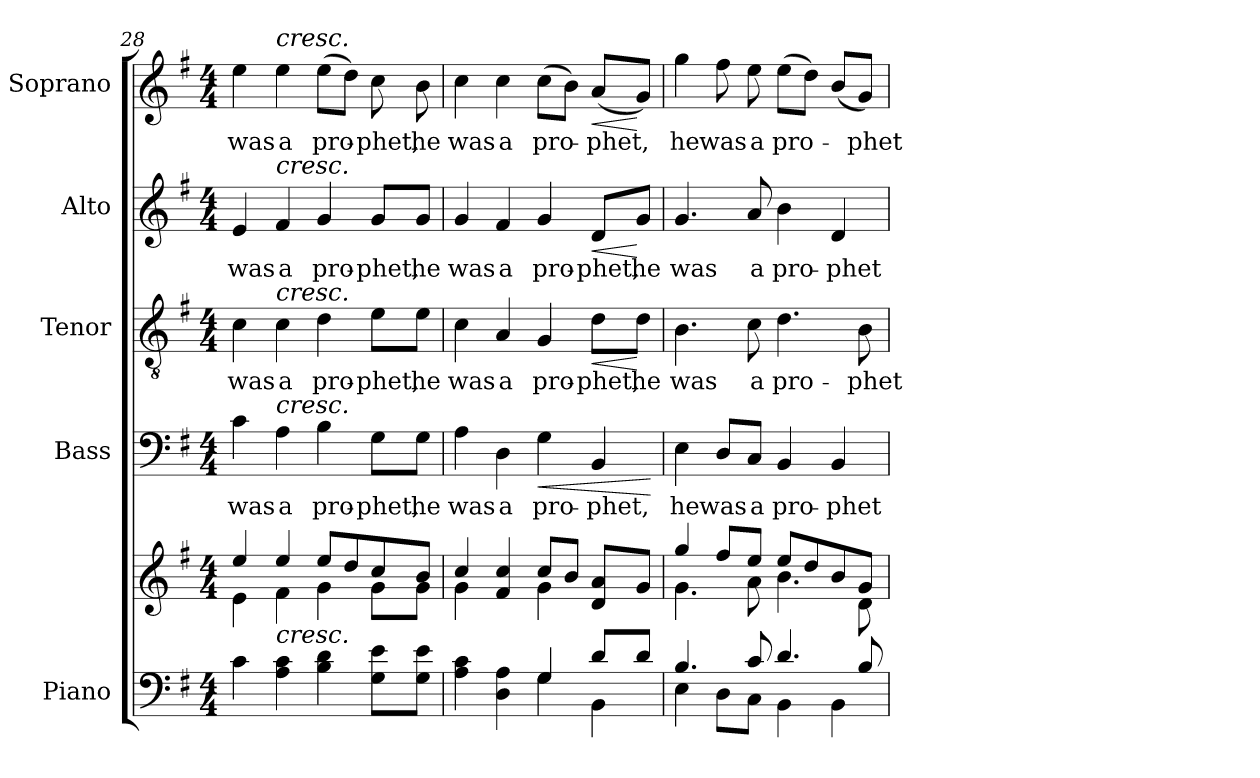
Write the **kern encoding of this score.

**kern	**kern	**kern	**text	**dynam	**kern	**text	**dynam	**kern	**text	**dynam	**kern	**text	**dynam
*part5	*part5	*part4	*part4	*part4	*part3	*part3	*part3	*part2	*part2	*part2	*part1	*part1	*part1
*staff6	*staff5	*staff4	*staff4	*staff4	*staff3	*staff3	*staff3	*staff2	*staff2	*staff2	*staff1	*staff1	*staff1
*I"Piano	*	*I"Bass	*	*	*I"Tenor	*	*	*I"Alto	*	*	*I"Soprano	*	*
*I'Pno.	*	*I'B.	*	*	*I'T.	*	*	*I'A.	*	*	*I'S.	*	*
!!LO:LB:g=z
*clefF4	*clefG2	*clefF4	*	*	*clefGv2	*	*	*clefG2	*	*	*clefG2	*	*
*	*	*	*	*	*ITrd7c12	*	*	*	*	*	*	*	*
*k[f#]	*k[f#]	*k[f#]	*	*	*k[f#]	*	*	*k[f#]	*	*	*k[f#]	*	*
*G:	*G:	*G:	*	*	*G:	*	*	*G:	*	*	*G:	*	*
*M4/4	*M4/4	*M4/4	*	*	*M4/4	*	*	*M4/4	*	*	*M4/4	*	*
=28	=28	=28	=28	=28	=28	=28	=28	=28	=28	=28	=28	=28	=28
*	*^	*	*	*	*	*	*	*	*	*	*	*	*
!	!	!	!	!LO:LY:b:color=#000000	!	!	!	!	!	!	!	!	!	!
!	!	!	!	!	!	!	!LO:LY:b:color=#000000	!	!	!	!	!	!	!
!	!	!	!	!	!	!	!	!	!	!LO:LY:b:color=#000000	!	!	!	!
!	!	!	!	!	!	!	!	!	!	!	!	!	!LO:LY:b:color=#000000	!
4ci\	4eei/	4ei\	4ci\	was	.	4Ci\	was	.	4ei/	was	.	4eei\	was	.
!	!	!	!	!LO:LY:b:color=#000000	!	!	!	!	!	!	!	!	!	!
!	!	!	!	!	!	!	!LO:LY:b:color=#000000	!	!	!	!	!	!	!
!	!	!	!	!	!	!	!	!	!	!LO:LY:b:color=#000000	!	!	!	!
!	!	!	!	!	!	!	!	!	!	!	!	!LO:TX:a:i:t=cresc.	!	!
!	!	!	!	!	!	!	!	!	!LO:TX:a:i:t=cresc.	!	!	!	!	!
!	!	!	!	!	!	!LO:TX:a:i:t=cresc.	!	!	!	!	!	!	!	!
!	!	!	!LO:TX:a:i:t=cresc.	!	!	!	!	!	!	!	!	!	!	!
!	!LO:TX:b:i:t=cresc.	!	!	!	!	!	!	!	!	!	!	!	!	!
!	!	!	!	!	!	!	!	!	!	!	!	!	!LO:LY:b:color=#000000	!
4Ai\ 4ci	4eei/	4f#i\	4Ai\	a	.	4Ci\	a	.	4f#i/	a	.	4eei\	a	.
!	!	!	!	!LO:LY:b:color=#000000	!	!	!	!	!	!	!	!	!	!
!	!	!	!	!	!	!	!LO:LY:b:color=#000000	!	!	!	!	!	!	!
!	!	!	!	!	!	!	!	!	!	!LO:LY:b:color=#000000	!	!	!	!
!	!	!	!	!	!	!	!	!	!	!	!	!	!LO:LY:b:color=#000000	!
4Bi\ 4di	8eei/L	4gi\	4Bi\	pro-	.	4Di\	pro-	.	4gi/	pro-	.	(8eei\L	pro-	.
.	8ddi/	.	.	.	.	.	.	.	.	.	.	8ddi\J)	.	.
!	!	!	!	!LO:LY:b:color=#000000	!	!	!	!	!	!	!	!	!	!
!	!	!	!	!	!	!	!LO:LY:b:color=#000000	!	!	!	!	!	!	!
!	!	!	!	!	!	!	!	!	!	!LO:LY:b:color=#000000	!	!	!	!
!	!	!	!	!	!	!	!	!	!	!	!	!	!LO:LY:b:color=#000000	!
8Gi\ 8eiL	8cci/	8gi\L	8Gi\L	-phet,	.	8Ei\L	-phet,	.	8gi/L	-phet,	.	8cci\	-phet,	.
!	!	!	!	!LO:LY:b:color=#000000	!	!	!	!	!	!	!	!	!	!
!	!	!	!	!	!	!	!LO:LY:b:color=#000000	!	!	!	!	!	!	!
!	!	!	!	!	!	!	!	!	!	!LO:LY:b:color=#000000	!	!	!	!
!	!	!	!	!	!	!	!	!	!	!	!	!	!LO:LY:b:color=#000000	!
8Gi\ 8eiJ	8bi/J	8gi\J	8Gi\J	he	.	8Ei\J	he	.	8gi/J	he	.	8bi\	he	.
=29	=29	=29	=29	=29	=29	=29	=29	=29	=29	=29	=29	=29	=29	=29
*^	*	*	*	*	*	*	*	*	*	*	*	*	*	*
!	!	!	!	!	!LO:LY:b:color=#000000	!	!	!	!	!	!	!	!	!	!
!	!	!	!	!	!	!	!	!LO:LY:b:color=#000000	!	!	!	!	!	!	!
!	!	!	!	!	!	!	!	!	!	!	!LO:LY:b:color=#000000	!	!	!	!
!	!	!	!	!	!	!	!	!	!	!	!	!	!	!LO:LY:b:color=#000000	!
4Ai\ 4ci	2ryy	4cci/	4gi\	4Ai\	was	.	4Ci\	was	.	4gi/	was	.	4cci\	was	.
!	!	!	!	!	!LO:LY:b:color=#000000	!	!	!	!	!	!	!	!	!	!
!	!	!	!	!	!	!	!	!LO:LY:b:color=#000000	!	!	!	!	!	!	!
!	!	!	!	!	!	!	!	!	!	!	!LO:LY:b:color=#000000	!	!	!	!
!	!	!	!	!	!	!	!	!	!	!	!	!	!	!LO:LY:b:color=#000000	!
4Di\ 4Ai	.	4f#i/ 4cci	4ryy	4Di\	a	.	4AAi/	a	.	4f#i/	a	.	4cci\	a	.
!	!	!	!	!	!LO:LY:b:color=#000000	!LO:HP:b	!	!	!	!	!	!	!	!	!
!	!	!	!	!	!	!	!	!LO:LY:b:color=#000000	!	!	!	!	!	!	!
!	!	!	!	!	!	!	!	!	!	!	!LO:LY:b:color=#000000	!	!	!	!
!	!	!	!	!	!	!	!	!	!	!	!	!	!	!LO:LY:b:color=#000000	!
4Gi/	4Gi\	8cci/L	4gi\	4Gi\	pro-	<	4GGi/	pro-	.	4gi/	pro-	.	(8cci\L	pro-	.
.	.	8bi/J	.	.	.	.	.	.	.	.	.	.	8bi\J)	.	.
!	!	!	!	!	!LO:LY:b:color=#000000	!	!	!	!	!	!	!	!	!	!
!	!	!	!	!	!	!	!	!LO:LY:b:color=#000000	!LO:HP:b	!	!	!	!	!	!
!	!	!	!	!	!	!	!	!	!	!	!LO:LY:b:color=#000000	!LO:HP:b	!	!	!
!	!	!	!	!	!	!	!	!	!	!	!	!	!	!LO:LY:b:color=#000000	!LO:HP:b
8di/L	4BBi\	8di/ 8aiL	4ryy	4BBi/	-phet,	.	8Di\L	-phet,	<	8di/L	-phet,	<	(8ai/L	-phet,	<
!	!	!	!	!	!	!	!	!LO:LY:b:color=#000000	!	!	!	!	!	!	!
!	!	!	!	!	!	!	!	!	!	!	!LO:LY:b:color=#000000	!	!	!	!
8di/J	.	8gi/J	.	.	.	.	8Di\J	he	[	8gi/J	he	[	8gi/J)	.	[
*v	*v	*	*	*	*	*	*	*	*	*	*	*	*	*	*
*	*v	*v	*	*	*	*	*	*	*	*	*	*	*	*
.	.	.	.	[	.	.	.	.	.	.	.	.	.
=30	=30	=30	=30	=30	=30	=30	=30	=30	=30	=30	=30	=30	=30
*^	*^	*	*	*	*	*	*	*	*	*	*	*	*
!	!	!	!	!	!LO:LY:b:color=#000000	!	!	!	!	!	!	!	!	!	!
!	!	!	!	!	!	!	!	!LO:LY:b:color=#000000	!	!	!	!	!	!	!
!	!	!	!	!	!	!	!	!	!	!	!LO:LY:b:color=#000000	!	!	!	!
!	!	!	!	!	!	!	!	!	!	!	!	!	!	!LO:LY:b:color=#000000	!
4.Bi/	4Ei\	4ggi/	4.gi\	4Ei\	he	.	4.BBi\	was	.	4.gi/	was	.	4ggi\	he	.
!	!	!	!	!	!LO:LY:b:color=#000000	!	!	!	!	!	!	!	!	!	!
!	!	!	!	!	!	!	!	!	!	!	!	!	!	!LO:LY:b:color=#000000	!
.	8Di\L	8ff#i/L	.	8Di/L	was	.	.	.	.	.	.	.	8ff#i\	was	.
!	!	!	!	!	!LO:LY:b:color=#000000	!	!	!	!	!	!	!	!	!	!
!	!	!	!	!	!	!	!	!LO:LY:b:color=#000000	!	!	!	!	!	!	!
!	!	!	!	!	!	!	!	!	!	!	!LO:LY:b:color=#000000	!	!	!	!
!	!	!	!	!	!	!	!	!	!	!	!	!	!	!LO:LY:b:color=#000000	!
8ci/	8Ci\J	8eei/J	8ai\	8Ci/J	a	.	8Ci\	a	.	8ai/	a	.	8eei\	a	.
!	!	!	!	!	!LO:LY:b:color=#000000	!	!	!	!	!	!	!	!	!	!
!	!	!	!	!	!	!	!	!LO:LY:b:color=#000000	!	!	!	!	!	!	!
!	!	!	!	!	!	!	!	!	!	!	!LO:LY:b:color=#000000	!	!	!	!
!	!	!	!	!	!	!	!	!	!	!	!	!	!	!LO:LY:b:color=#000000	!
4.di/	4BBi\	8eei/L	4.bi\	4BBi/	pro-	.	4.Di\	pro-	.	4bi\	pro-	.	(8eei\L	pro-	.
.	.	8ddi/	.	.	.	.	.	.	.	.	.	.	8ddi\J)	.	.
!	!	!	!	!	!LO:LY:b:color=#000000	!	!	!	!	!	!	!	!	!	!
!	!	!	!	!	!	!	!	!	!	!	!LO:LY:b:color=#000000	!	!	!	!
.	4BBi\	8bi/	.	4BBi/	-phet	.	.	.	.	4di/	-phet	.	(8bi/L	.	.
!	!	!	!	!	!	!	!	!LO:LY:b:color=#000000	!	!	!	!	!	!	!
!	!	!	!	!	!	!	!	!	!	!	!	!	!	!LO:LY:b:color=#000000	!
8Bi/	.	8gi/J	8di\	.	.	.	8BBi\	-phet	.	.	.	.	8gi/J)	-phet	.
*v	*v	*	*	*	*	*	*	*	*	*	*	*	*	*	*
*	*v	*v	*	*	*	*	*	*	*	*	*	*	*	*
=	=	=	=	=	=	=	=	=	=	=	=	=	=
*-	*-	*-	*-	*-	*-	*-	*-	*-	*-	*-	*-	*-	*-
